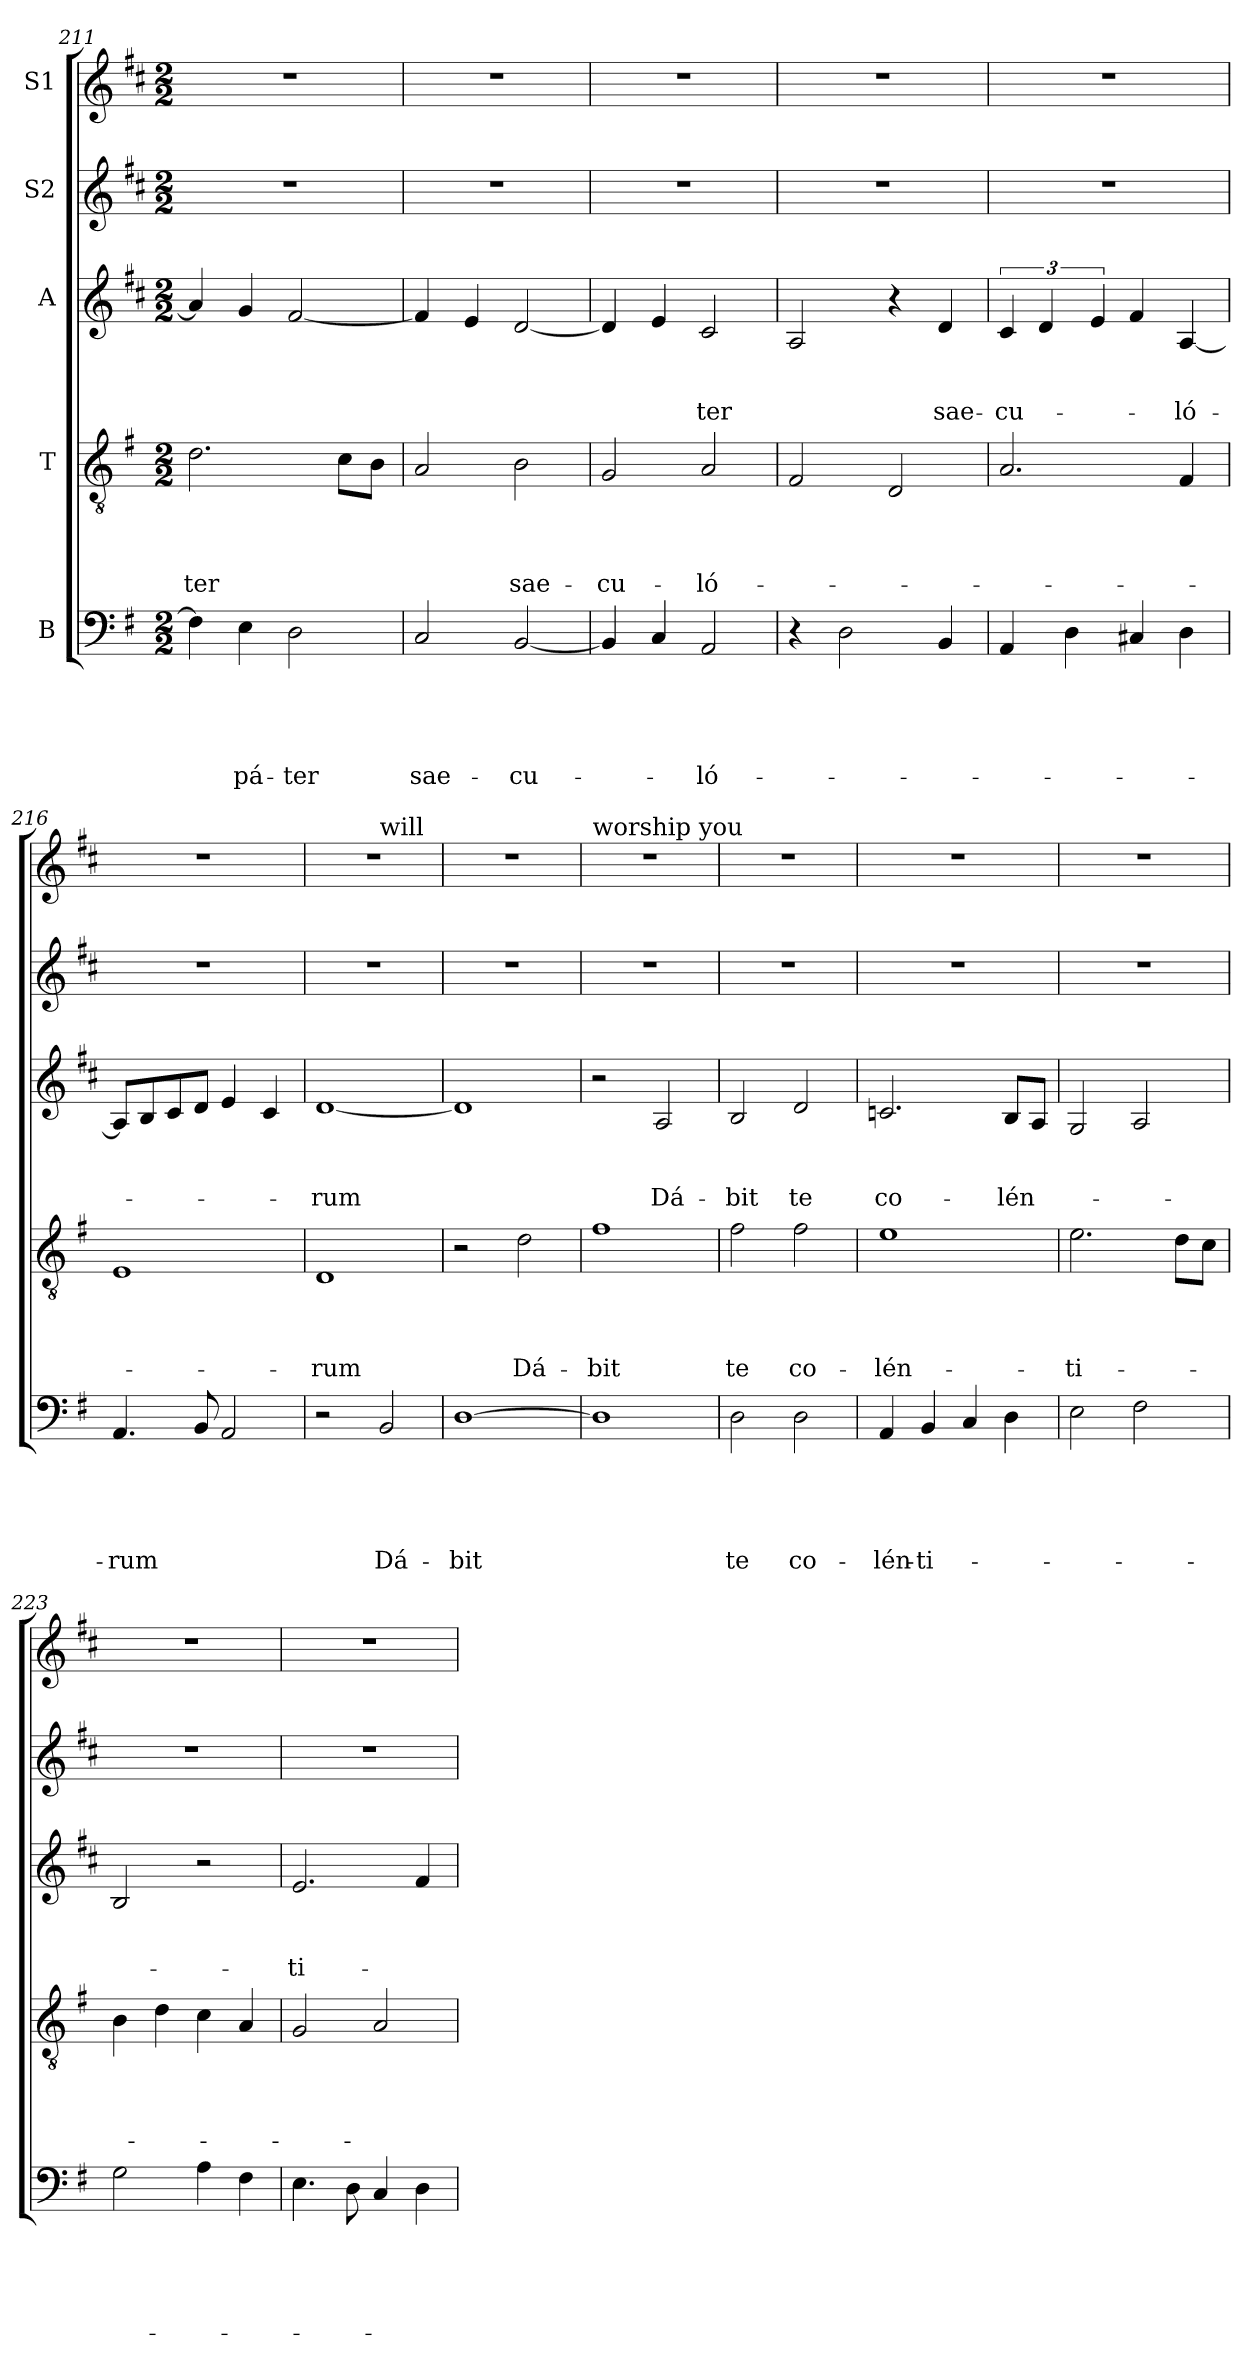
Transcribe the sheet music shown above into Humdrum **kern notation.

**kern	**text	**text	**text	**text	**text	**kern	**text	**text	**text	**text	**kern	**text	**text	**text	**kern	**kern
*part5	*part5	*part5	*part5	*part5	*part5	*part4	*part4	*part4	*part4	*part4	*part3	*part3	*part3	*part3	*part2	*part1
*staff5	*staff5	*staff5	*staff5	*staff5	*staff5	*staff4	*staff4	*staff4	*staff4	*staff4	*staff3	*staff3	*staff3	*staff3	*staff2	*staff1
*I"B	*	*	*	*	*	*I"T	*	*	*	*	*I"A	*	*	*	*I"S2	*I"S1
*clefF4	*	*	*	*	*	*clefGv2	*	*	*	*	*clefG2	*	*	*	*clefG2	*clefG2
*k[f#]	*	*	*	*	*	*k[f#]	*	*	*	*	*k[f#c#]	*	*	*	*k[f#c#]	*k[f#c#]
*G:	*	*	*	*	*	*G:	*	*	*	*	*D:	*	*	*	*D:	*D:
*M2/2	*	*	*	*	*	*M2/2	*	*	*	*	*M2/2	*	*	*	*M2/2	*M2/2
=211	=211	=211	=211	=211	=211	=211	=211	=211	=211	=211	=211	=211	=211	=211	=211	=211
!	!	!	!	!	!	!	!	!	!	!LO:LY:b	!	!	!	!	!	!
4F\]	.	.	.	.	.	2.d\	.	.	.	-ter	4a/]	.	.	.	1r	1r
!	!	!	!	!	!LO:LY:b	!	!	!	!	!	!	!	!	!	!	!
4E\	.	.	.	.	pá-	.	.	.	.	.	4g/	.	.	.	.	.
!	!	!	!	!	!LO:LY:b	!	!	!	!	!	!	!	!	!	!	!
2D\	.	.	.	.	-ter	.	.	.	.	.	[2f#/	.	.	.	.	.
.	.	.	.	.	.	8c\L	.	.	.	.	.	.	.	.	.	.
.	.	.	.	.	.	8B\J	.	.	.	.	.	.	.	.	.	.
=212	=212	=212	=212	=212	=212	=212	=212	=212	=212	=212	=212	=212	=212	=212	=212	=212
!	!	!	!	!	!LO:LY:b	!	!	!	!	!	!	!	!	!	!	!
2C/	.	.	.	.	sae-	2A/	.	.	.	.	4f#/]	.	.	.	1r	1r
.	.	.	.	.	.	.	.	.	.	.	4e/	.	.	.	.	.
!	!	!	!	!	!LO:LY:b	!	!	!	!	!LO:LY:b	!	!	!	!	!	!
[2BB/	.	.	.	.	-cu-	2B\	.	.	.	sae-	[2d/	.	.	.	.	.
=213	=213	=213	=213	=213	=213	=213	=213	=213	=213	=213	=213	=213	=213	=213	=213	=213
!	!	!	!	!	!	!	!	!	!	!LO:LY:b	!	!	!	!	!	!
4BB/]	.	.	.	.	.	2G/	.	.	.	-cu-	4d/]	.	.	.	1r	1r
4C/	.	.	.	.	.	.	.	.	.	.	4e/	.	.	.	.	.
!	!	!	!	!	!LO:LY:b	!	!	!	!	!LO:LY:b	!	!	!	!LO:LY:b	!	!
2AA/	.	.	.	.	-ló-	2A/	.	.	.	-ló-	2c#/	.	.	-ter	.	.
=214	=214	=214	=214	=214	=214	=214	=214	=214	=214	=214	=214	=214	=214	=214	=214	=214
4r	.	.	.	.	.	2F#/	.	.	.	.	2A/	.	.	.	1r	1r
2D\	.	.	.	.	.	.	.	.	.	.	.	.	.	.	.	.
.	.	.	.	.	.	2D/	.	.	.	.	4r	.	.	.	.	.
!	!	!	!	!	!	!	!	!	!	!	!	!	!	!LO:LY:b	!	!
4BB/	.	.	.	.	.	.	.	.	.	.	4d/	.	.	sae-	.	.
!!LO:PB:g=z
=215	=215	=215	=215	=215	=215	=215	=215	=215	=215	=215	=215	=215	=215	=215	=215	=215
!	!	!	!	!	!	!	!	!	!	!	!	!	!	!LO:LY:b	!	!
4AA/	.	.	.	.	.	2.A/	.	.	.	.	6c#/	.	.	-cu-	1r	1r
.	.	.	.	.	.	.	.	.	.	.	6d/	.	.	.	.	.
4D\	.	.	.	.	.	.	.	.	.	.	.	.	.	.	.	.
.	.	.	.	.	.	.	.	.	.	.	6e/	.	.	.	.	.
4C#i/	.	.	.	.	.	.	.	.	.	.	4f#/	.	.	.	.	.
!	!	!	!	!	!	!	!	!	!	!	!	!	!	!LO:LY:b	!	!
4D\	.	.	.	.	.	4F#/	.	.	.	.	[4A/	.	.	-ló-	.	.
=216	=216	=216	=216	=216	=216	=216	=216	=216	=216	=216	=216	=216	=216	=216	=216	=216
!	!	!	!	!	!LO:LY:b	!	!	!	!	!	!	!	!	!	!	!
4.AA/	.	.	.	.	-rum	1E	.	.	.	.	8A/L]	.	.	.	1r	1r
.	.	.	.	.	.	.	.	.	.	.	8B/	.	.	.	.	.
.	.	.	.	.	.	.	.	.	.	.	8c#/	.	.	.	.	.
8BB/	.	.	.	.	.	.	.	.	.	.	8d/J	.	.	.	.	.
2AA/	.	.	.	.	.	.	.	.	.	.	4e/	.	.	.	.	.
.	.	.	.	.	.	.	.	.	.	.	4c#/	.	.	.	.	.
=217	=217	=217	=217	=217	=217	=217	=217	=217	=217	=217	=217	=217	=217	=217	=217	=217
!	!	!	!	!	!	!	!	!	!	!LO:LY:b	!	!	!	!LO:LY:b	!	!
*	*	*	*	*	*	*	*	*	*	*	*	*	*	*	*	*^
2r	.	.	.	.	.	1D	.	.	.	-rum	[1d	.	.	-rum	1r	1r	2ryy
!	!	!	!	!	!	!	!	!	!	!	!	!	!	!	!	!	!LO:TX:a:t=will
!	!	!	!	!	!LO:LY:b	!	!	!	!	!	!	!	!	!	!	!	!
2BB/	.	.	.	.	Dá-	.	.	.	.	.	.	.	.	.	.	.	2ryy
=218	=218	=218	=218	=218	=218	=218	=218	=218	=218	=218	=218	=218	=218	=218	=218	=218	=218
!	!	!	!	!	!	!	!	!	!	!	!	!	!	!	!	!LO:TX:a:t=give those who	!
!	!	!	!	!	!LO:LY:b	!	!	!	!	!	!	!	!	!	!	!	!
*	*	*	*	*	*	*	*	*	*	*	*	*	*	*	*	*v	*v
[1D	.	.	.	.	-bit	2r	.	.	.	.	1d]	.	.	.	1r	1r
!	!	!	!	!	!	!	!	!	!	!LO:LY:b	!	!	!	!	!	!
.	.	.	.	.	.	2d\	.	.	.	Dá-	.	.	.	.	.	.
=219	=219	=219	=219	=219	=219	=219	=219	=219	=219	=219	=219	=219	=219	=219	=219	=219
!	!	!	!	!	!	!	!	!	!	!	!	!	!	!	!	!LO:TX:a:t=worship you
!	!	!	!	!	!	!	!	!	!	!LO:LY:b	!	!	!	!	!	!
1D]	.	.	.	.	.	1f#	.	.	.	-bit	2r	.	.	.	1r	1r
!	!	!	!	!	!	!	!	!	!	!	!	!	!	!LO:LY:b	!	!
.	.	.	.	.	.	.	.	.	.	.	2A/	.	.	Dá-	.	.
=220	=220	=220	=220	=220	=220	=220	=220	=220	=220	=220	=220	=220	=220	=220	=220	=220
!	!	!	!	!	!LO:LY:b	!	!	!	!	!LO:LY:b	!	!	!	!LO:LY:b	!	!
2D\	.	.	.	.	te	2f#\	.	.	.	te	2B/	.	.	-bit	1r	1r
!	!	!	!	!	!LO:LY:b	!	!	!	!	!LO:LY:b	!	!	!	!LO:LY:b	!	!
2D\	.	.	.	.	co-	2f#\	.	.	.	co-	2d/	.	.	te	.	.
!!LO:LB:g=z
=221	=221	=221	=221	=221	=221	=221	=221	=221	=221	=221	=221	=221	=221	=221	=221	=221
!	!	!	!	!	!LO:LY:b	!	!	!	!	!LO:LY:b	!	!	!	!LO:LY:b	!	!
4AA/	.	.	.	.	-lén-	1e	.	.	.	-lén-	2.cni/	.	.	co-	1r	1r
!	!	!	!	!	!LO:LY:b	!	!	!	!	!	!	!	!	!	!	!
4BB/	.	.	.	.	-ti-	.	.	.	.	.	.	.	.	.	.	.
4C/	.	.	.	.	.	.	.	.	.	.	.	.	.	.	.	.
!	!	!	!	!	!	!	!	!	!	!	!	!	!	!LO:LY:b	!	!
4D\	.	.	.	.	.	.	.	.	.	.	8B/L	.	.	-lén-	.	.
.	.	.	.	.	.	.	.	.	.	.	8A/J	.	.	.	.	.
=222	=222	=222	=222	=222	=222	=222	=222	=222	=222	=222	=222	=222	=222	=222	=222	=222
!	!	!	!	!	!	!	!	!	!	!LO:LY:b	!	!	!	!	!	!
2E\	.	.	.	.	.	2.e\	.	.	.	-ti-	2G/	.	.	.	1r	1r
2F#\	.	.	.	.	.	.	.	.	.	.	2A/	.	.	.	.	.
.	.	.	.	.	.	8d\L	.	.	.	.	.	.	.	.	.	.
.	.	.	.	.	.	8c\J	.	.	.	.	.	.	.	.	.	.
=223	=223	=223	=223	=223	=223	=223	=223	=223	=223	=223	=223	=223	=223	=223	=223	=223
2G\	.	.	.	.	.	4B\	.	.	.	.	2B/	.	.	.	1r	1r
.	.	.	.	.	.	4d\	.	.	.	.	.	.	.	.	.	.
4A\	.	.	.	.	.	4c\	.	.	.	.	2r	.	.	.	.	.
4F#\	.	.	.	.	.	4A/	.	.	.	.	.	.	.	.	.	.
=224	=224	=224	=224	=224	=224	=224	=224	=224	=224	=224	=224	=224	=224	=224	=224	=224
!	!	!	!	!	!	!	!	!	!	!	!	!	!	!LO:LY:b	!	!
4.E\	.	.	.	.	.	2G/	.	.	.	.	2.e/	.	.	-ti-	1r	1r
8D\	.	.	.	.	.	.	.	.	.	.	.	.	.	.	.	.
4C/	.	.	.	.	.	2A/	.	.	.	.	.	.	.	.	.	.
4D\	.	.	.	.	.	.	.	.	.	.	4f#/	.	.	.	.	.
=	=	=	=	=	=	=	=	=	=	=	=	=	=	=	=	=
*-	*-	*-	*-	*-	*-	*-	*-	*-	*-	*-	*-	*-	*-	*-	*-	*-
